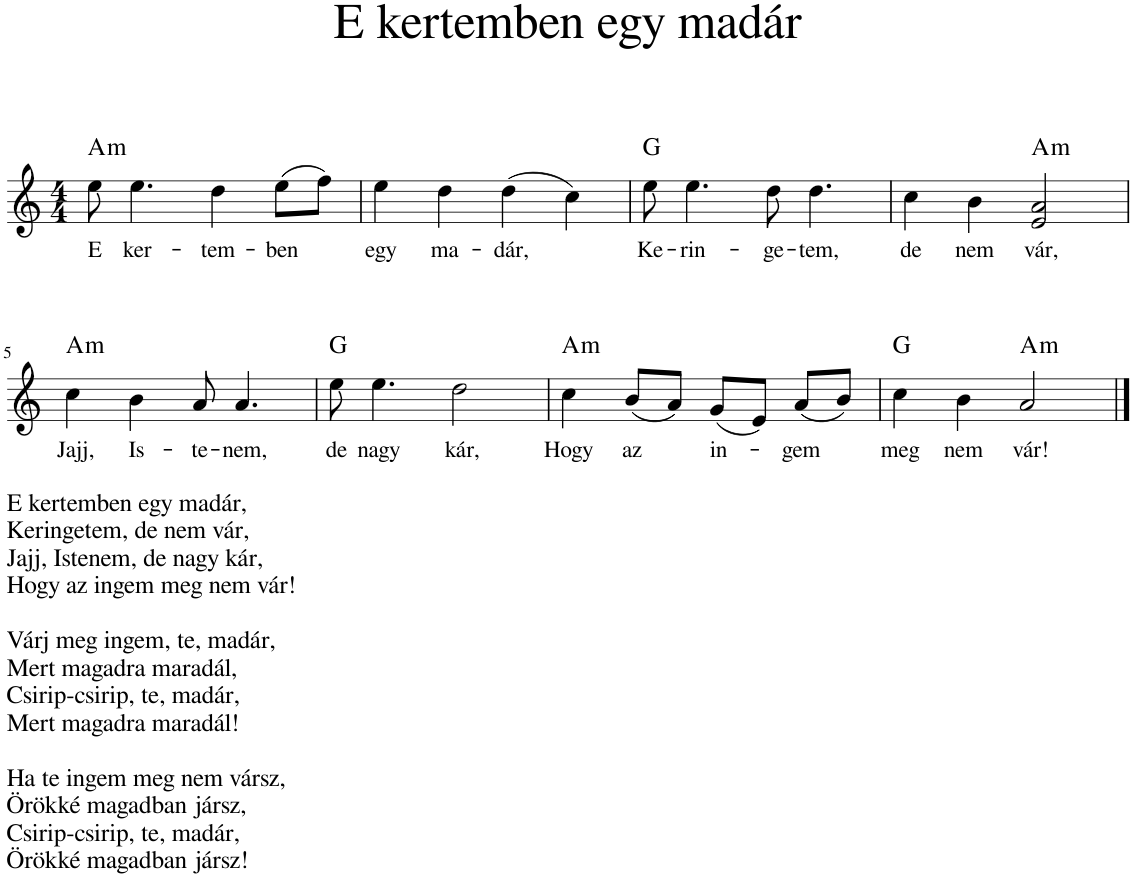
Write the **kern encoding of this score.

**kern	**text	**harte
*part1	*part1	*part1
*staff1	*staff1	*
*I"Piano	*	*
*I'Pno.	*	*
*clefG2	*	*
*k[]	*	*
*M4/4	*	*
=1	=1	=1
!	!LO:LY:b	!LO:H:kt=m
8ee\	E	A:min
!	!LO:LY:b	!
4.ee\	ker-	.
!	!LO:LY:b	!
4dd\	-tem-	.
!	!LO:LY:b	!
(8ee\L	-ben	.
8ff\J)	.	.
=2	=2	=2
!	!LO:LY:b	!
4ee\	egy	.
!	!LO:LY:b	!
4dd\	ma-	.
!	!LO:LY:b	!
(4dd\	dár,	.
4cc\)	.	.
=3	=3	=3
!	!LO:LY:b	!
8ee\	Ke-	G:maj
!	!LO:LY:b	!
4.ee\	-rin-	.
!	!LO:LY:b	!
8dd\	-ge-	.
!	!LO:LY:b	!
4.dd\	-tem,	.
=4	=4	=4
!	!LO:LY:b	!
4cc\	de	.
!	!LO:LY:b	!
4b\	nem	.
!	!LO:LY:b	!LO:H:kt=m
2e/ 2a/	vár,	A:min
!!LO:LB:g=z
=5	=5	=5
!LO:TX:b:t=E kertemben egy madár,	!	!
!LO:TX:b:t=Keringetem, de nem vár,	!	!
!LO:TX:b:t=Jajj, Istenem, de nagy kár,	!	!
!LO:TX:b:t=Hogy az ingem meg nem vár!	!	!
!LO:TX:b:t=Várj meg ingem, te, madár,	!	!
!LO:TX:b:t=Mert magadra maradál,	!	!
!LO:TX:b:t=Csirip-csirip, te, madár,	!	!
!LO:TX:b:t=Mert magadra maradál!	!	!
!LO:TX:b:t=Ha te ingem meg nem vársz,	!	!
!LO:TX:b:t=Örökké magadban jársz,	!	!
!LO:TX:b:t=Csirip-csirip, te, madár,	!	!
!LO:TX:b:t=Örökké magadban jársz!	!	!
!	!LO:LY:b	!LO:H:kt=m
4cc\	Jajj,	A:min
!	!LO:LY:b	!
4b\	Is-	.
!	!LO:LY:b	!
8a/	-te-	.
!	!LO:LY:b	!
4.a/	-nem,	.
=6	=6	=6
!	!LO:LY:b	!
8ee\	de	G:maj
!	!LO:LY:b	!
4.ee\	nagy	.
!	!LO:LY:b	!
2dd\	kár,	.
=7	=7	=7
!	!LO:LY:b	!LO:H:kt=m
4cc\	Hogy	A:min
!	!LO:LY:b	!
(8b/L	az	.
8a/J)	.	.
!	!LO:LY:b	!
(8g/L	in-	.
8e/J)	.	.
!	!LO:LY:b	!
(8a/L	gem	.
8b/J)	.	.
=8	=8	=8
!	!LO:LY:b	!
4cc\	meg	G:maj
!	!LO:LY:b	!
4b\	nem	.
!	!LO:LY:b	!LO:H:kt=m
2a/	vár!	A:min
==	==	==
*-	*-	*-
